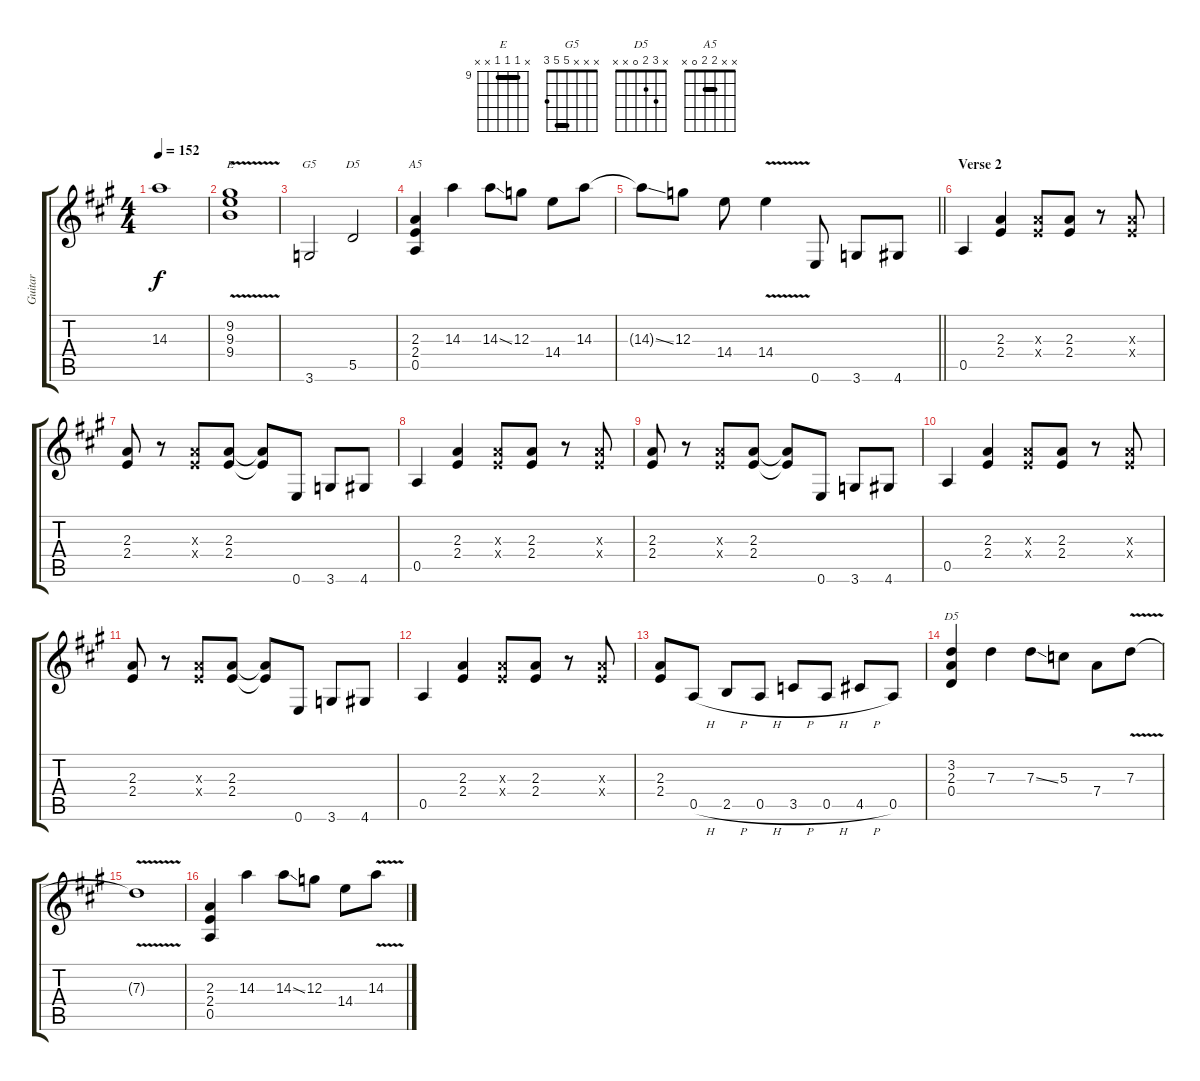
\track ("Guitar" "Guitar") {instrument distortionguitar}
\staff {score tabs}
\tuning (E4 B3 G3 D3 A2 E2) {hide}
\chord ("E" x 9 9 9 x x) {firstfret 9 barre 9}
\chord ("G5" x x x 5 5 3) {barre 5}
\chord ("D5" x x 7 7 5 x) {firstfret 5 barre 7}
\chord ("A5" x x 2 2 0 x) {barre 2}
\chord ("D5" x 3 2 0 x x)
\ts (4 4)
\tempo 152
\clef g2
\ks a
14.3{t}.1{dy f} |
(9.2{v} 9.3{v} 9.4{v}).1{ch "E"} |
3.6.2{ch "G5"} 5.5.2{ch "D5"} |
(2.3 2.4 0.5).4{ch "A5"} 14.3.4 14.3{ss}.8 12.3.8 14.4.8 14.3.8 |
\barLineRight lightlight
14.3{ss t}.8 12.3.8 14.4.8 14.4{v}.4 0.6.8 3.6.8 4.6.8 |
\section ("" "Verse 2")
0.5.4 (2.3 2.4).4 (2.3{x} 2.4{x}).8 (2.3 2.4).8 r.8 (2.3{x} 2.4{x}).8 |
(2.3 2.4).8 r.8 (2.3{x} 2.4{x}).8 (2.3 2.4).8 (2.3{t} 2.4{t}).8 0.6.8 3.6.8 4.6.8 |
0.5.4 (2.3 2.4).4 (2.3{x} 2.4{x}).8 (2.3 2.4).8 r.8 (2.3{x} 2.4{x}).8 |
(2.3 2.4).8 r.8 (2.3{x} 2.4{x}).8 (2.3 2.4).8 (2.3{t} 2.4{t}).8 0.6.8 3.6.8 4.6.8 |
0.5.4 (2.3 2.4).4 (2.3{x} 2.4{x}).8 (2.3 2.4).8 r.8 (2.3{x} 2.4{x}).8 |
(2.3 2.4).8 r.8 (2.3{x} 2.4{x}).8 (2.3 2.4).8 (2.3{t} 2.4{t}).8 0.6.8 3.6.8 4.6.8 |
0.5.4 (2.3 2.4).4 (2.3{x} 2.4{x}).8 (2.3 2.4).8 r.8 (2.3{x} 2.4{x}).8 |
(2.3 2.4).8 0.5{h}.8 2.5{h}.8 0.5{h}.8 3.5{h}.8 0.5{h}.8 4.5{h}.8 0.5.8 |
(3.2 2.3 0.4).4{ch "D5"} 7.3.4 7.3{ss}.8 5.3.8 7.4.8 7.3{v}.8 |
7.3{t}.1 |
(2.3 2.4 0.5).4 14.3.4 14.3{ss}.8 12.3.8 14.4.8 14.3{v}.8
